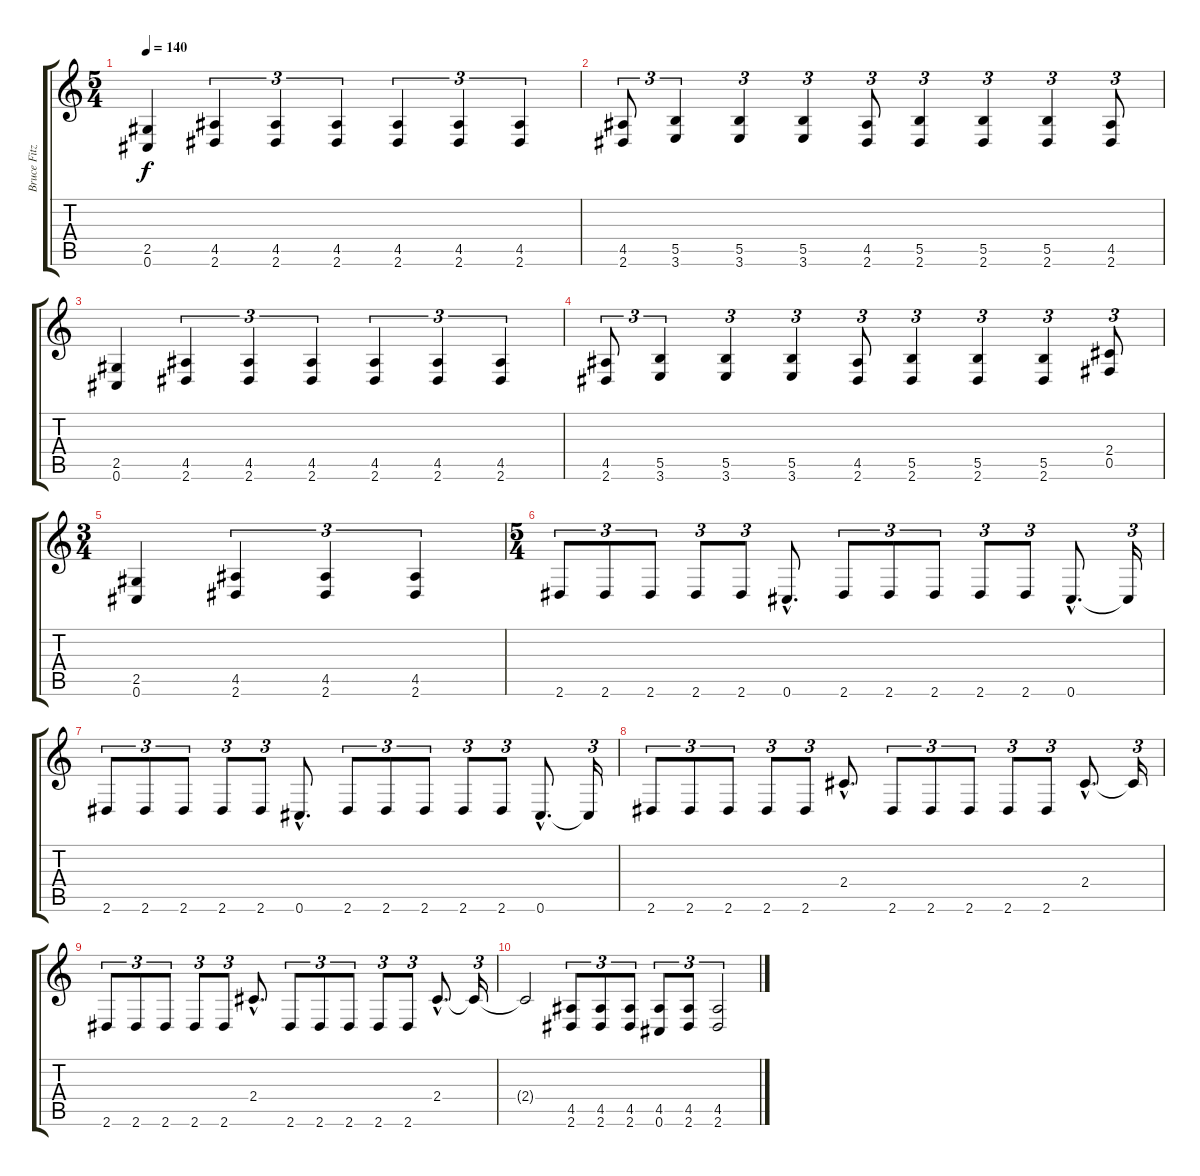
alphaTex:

\track ("Bruce Fitzburgh - Rythm Guitar" "Bruce Fitz") {instrument distortionguitar}
\staff {score tabs}
\tuning (Db4 Ab3 E3 B2 Gb2 Db2) {hide}
\ts (5 4)
\tempo 140
\clef g2
\ks c
(2.5 0.6).4{dy f} (4.5 2.6).4{tu (3 2)} (4.5 2.6).4{tu (3 2)} (4.5 2.6).4{tu (3 2)} (4.5 2.6).4{tu (3 2)} (4.5 2.6).4{tu (3 2)} (4.5 2.6).4{tu (3 2)} |
(4.5 2.6).8{tu (3 2)} (5.5 3.6).4{tu (3 2)} (5.5 3.6).4{tu (3 2)} (5.5 3.6).4{tu (3 2)} (4.5 2.6).8{tu (3 2)} (5.5 2.6).4{tu (3 2)} (5.5 2.6).4{tu (3 2)} (5.5 2.6).4{tu (3 2)} (4.5 2.6).8{tu (3 2)} |
(2.5 0.6).4 (4.5 2.6).4{tu (3 2)} (4.5 2.6).4{tu (3 2)} (4.5 2.6).4{tu (3 2)} (4.5 2.6).4{tu (3 2)} (4.5 2.6).4{tu (3 2)} (4.5 2.6).4{tu (3 2)} |
(4.5 2.6).8{tu (3 2)} (5.5 3.6).4{tu (3 2)} (5.5 3.6).4{tu (3 2)} (5.5 3.6).4{tu (3 2)} (4.5 2.6).8{tu (3 2)} (5.5 2.6).4{tu (3 2)} (5.5 2.6).4{tu (3 2)} (5.5 2.6).4{tu (3 2)} (2.4 0.5).8{tu (3 2)} |
\ts (3 4)
(2.5 0.6).4 (4.5 2.6).4{tu (3 2)} (4.5 2.6).4{tu (3 2)} (4.5 2.6).4{tu (3 2)} |
\ts (5 4)
2.6.8{tu (3 2)} 2.6.8{tu (3 2)} 2.6.8{tu (3 2)} 2.6.8{tu (3 2)} 2.6.8{tu (3 2)} 0.6{hac}.8{d} 2.6.8{tu (3 2)} 2.6.8{tu (3 2)} 2.6.8{tu (3 2)} 2.6.8{tu (3 2)} 2.6.8{tu (3 2)} 0.6{hac}.8{d} 0.6{t}.16{tu (3 2)} |
2.6.8{tu (3 2)} 2.6.8{tu (3 2)} 2.6.8{tu (3 2)} 2.6.8{tu (3 2)} 2.6.8{tu (3 2)} 0.6{hac}.8{d} 2.6.8{tu (3 2)} 2.6.8{tu (3 2)} 2.6.8{tu (3 2)} 2.6.8{tu (3 2)} 2.6.8{tu (3 2)} 0.6{hac}.8{d} 0.6{t}.16{tu (3 2)} |
2.6.8{tu (3 2)} 2.6.8{tu (3 2)} 2.6.8{tu (3 2)} 2.6.8{tu (3 2)} 2.6.8{tu (3 2)} 2.4{hac}.8{d} 2.6.8{tu (3 2)} 2.6.8{tu (3 2)} 2.6.8{tu (3 2)} 2.6.8{tu (3 2)} 2.6.8{tu (3 2)} 2.4{hac}.8{d} 2.4{t}.16{tu (3 2)} |
2.6.8{tu (3 2)} 2.6.8{tu (3 2)} 2.6.8{tu (3 2)} 2.6.8{tu (3 2)} 2.6.8{tu (3 2)} 2.4{hac}.8{d} 2.6.8{tu (3 2)} 2.6.8{tu (3 2)} 2.6.8{tu (3 2)} 2.6.8{tu (3 2)} 2.6.8{tu (3 2)} 2.4{hac}.8{d} 2.4{t}.16{tu (3 2)} |
2.4{t}.2 (4.5 2.6).8{tu (3 2)} (4.5 2.6).8{tu (3 2)} (4.5 2.6).8{tu (3 2)} (4.5 0.6).8{tu (3 2)} (4.5 2.6).8{tu (3 2)} (4.5 2.6).2{tu (3 2)}
